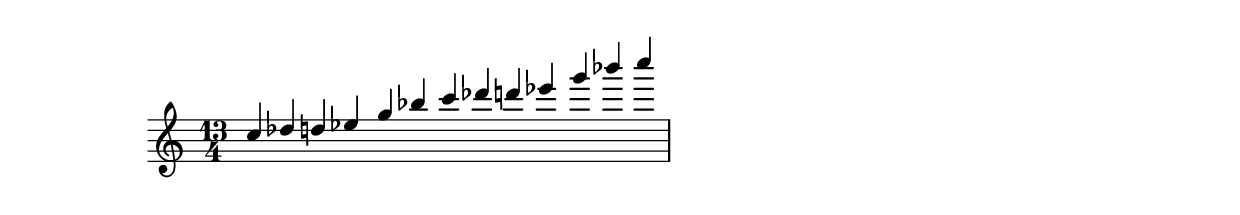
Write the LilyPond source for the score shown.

\version "2.18.2" \score { \new Staff << \new Voice { \set midiInstrument = #"piano" \voiceOne
 \key c \major \time 13/4
\override Voice.TextScript.font-size = #-4
 { c'' des'' d'' ees'' g'' bes'' c''' des''' d''' ees''' g''' bes''' c''''  } 
 } >> \layout { } \midi { \context { \Staff \remove "Staff_performer" }
\context { \Voice \consists "Staff_performer" } \tempo 2 = 60 } }
\paper{oddHeaderMarkup = ##f oddFooterMarkup = ##f}
